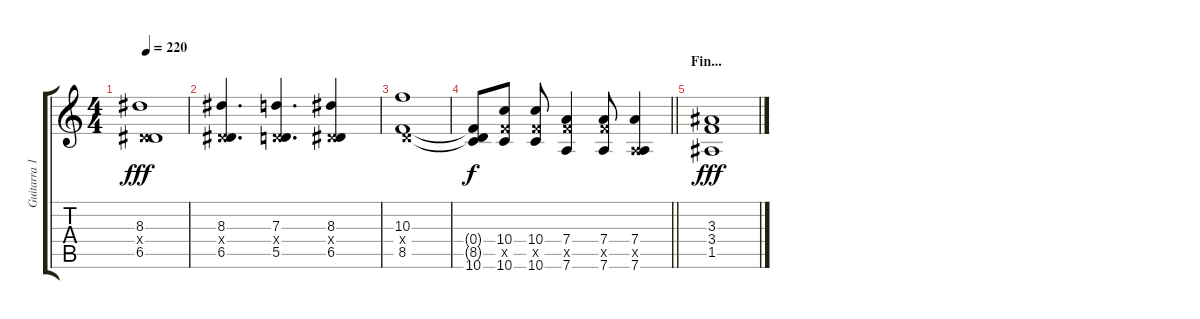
\track ("Guitarra 1" "Guitarra 1") {instrument distortionguitar}
\staff {score tabs}
\tuning (E4 B3 G3 D3 A2 D2) {hide}
\ts (4 4)
\tempo 220
\clef g2
\ks c
(8.3 0.4{x} 6.5).1{dy fff} |
(8.3 0.4{x} 6.5).4{d} (7.3 0.4{x} 5.5).4{d} (8.3 0.4{x} 6.5).4 |
(10.3 0.4{x} 8.5).1 |
\barLineRight lightlight
(0.4{t} 8.5{t} 10.6).8{dy f} (10.4 8.5{x} 10.6).8 (10.4 8.5{x} 10.6).8 (7.4 8.5{x} 7.6).4 (7.4 8.5{x} 7.6).8 (7.4 0.5{x} 7.6).4 |
\section ("" "Fin...")
(3.3 3.4 1.5).1{dy fff}
